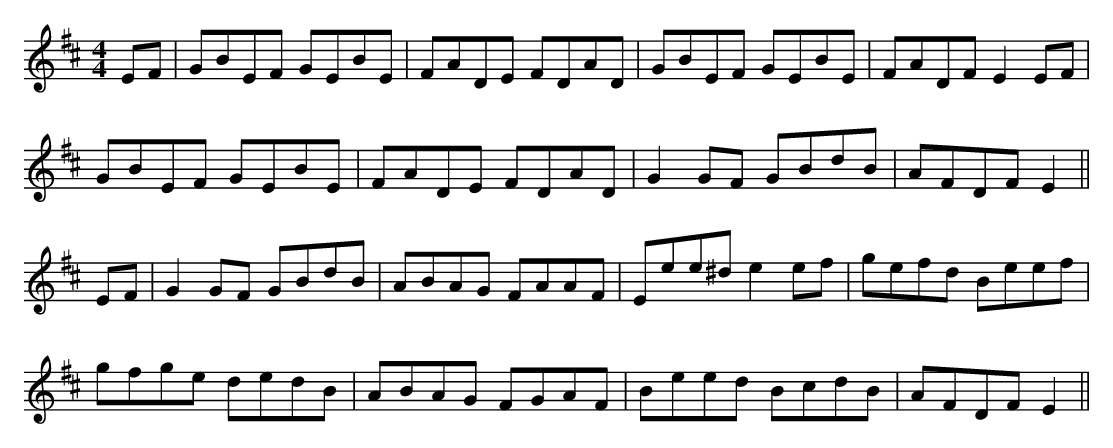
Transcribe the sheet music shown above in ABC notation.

X:1
M:4/4
K:Edor
EF|GBEF GEBE|FADE FDAD|GBEF GEBE|FADF E2EF|
GBEF GEBE|FADE FDAD|G2GF GBdB|AFDF E2||
EF|G2GF GBdB|ABAG FAAF|Eee^d e2ef|gefd Beef|
gfge dedB|ABAG FGAF|Beed BcdB|AFDF E2||
